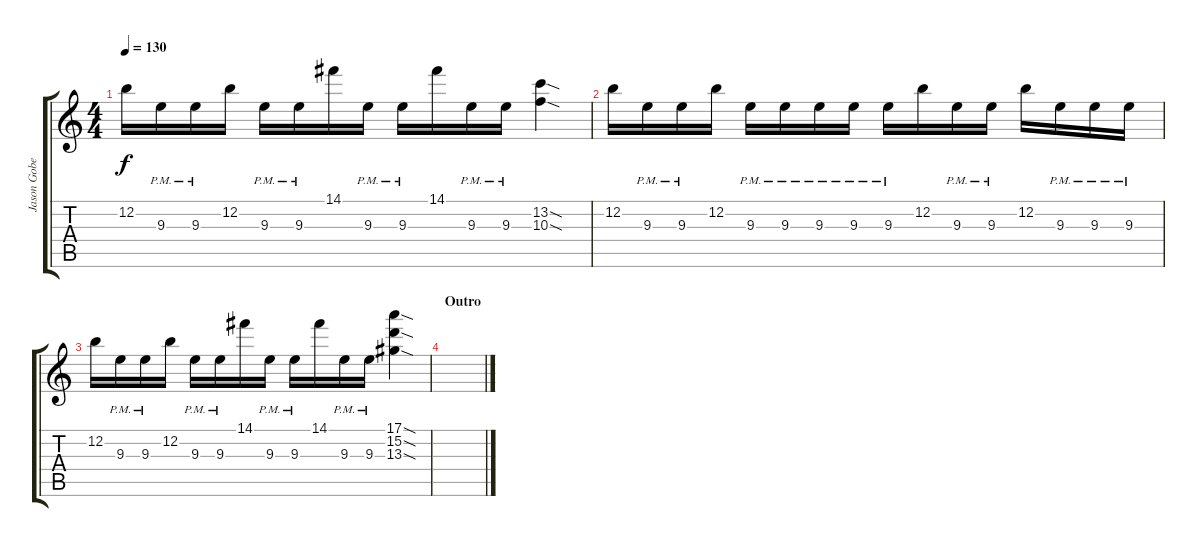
\track ("Jason Gobel" "Jason Gobe") {instrument distortionguitar}
\staff {score tabs}
\tuning (E4 B3 G3 D3 A2 E2) {hide}
\ts (4 4)
\tempo 130
\clef g2
\ks c
12.2.16{dy f} 9.3{pm}.16 9.3{pm}.16 12.2.16 9.3{pm}.16 9.3{pm}.16 14.1.16 9.3{pm}.16 9.3{pm}.16 14.1.16 9.3{pm}.16 9.3{pm}.16 (13.2{sod} 10.3{sod}).4 |
12.2.16 9.3{pm}.16 9.3{pm}.16 12.2.16 9.3{pm}.16 9.3{pm}.16 9.3{pm}.16 9.3{pm}.16 9.3{pm}.16 12.2.16 9.3{pm}.16 9.3{pm}.16 12.2.16 9.3{pm}.16 9.3{pm}.16 9.3{pm}.16 |
12.2.16 9.3{pm}.16 9.3{pm}.16 12.2.16 9.3{pm}.16 9.3{pm}.16 14.1.16 9.3{pm}.16 9.3{pm}.16 14.1.16 9.3{pm}.16 9.3{pm}.16 (17.1{sod} 15.2{sod} 13.3{sod}).4 |
\section ("" "Outro")
